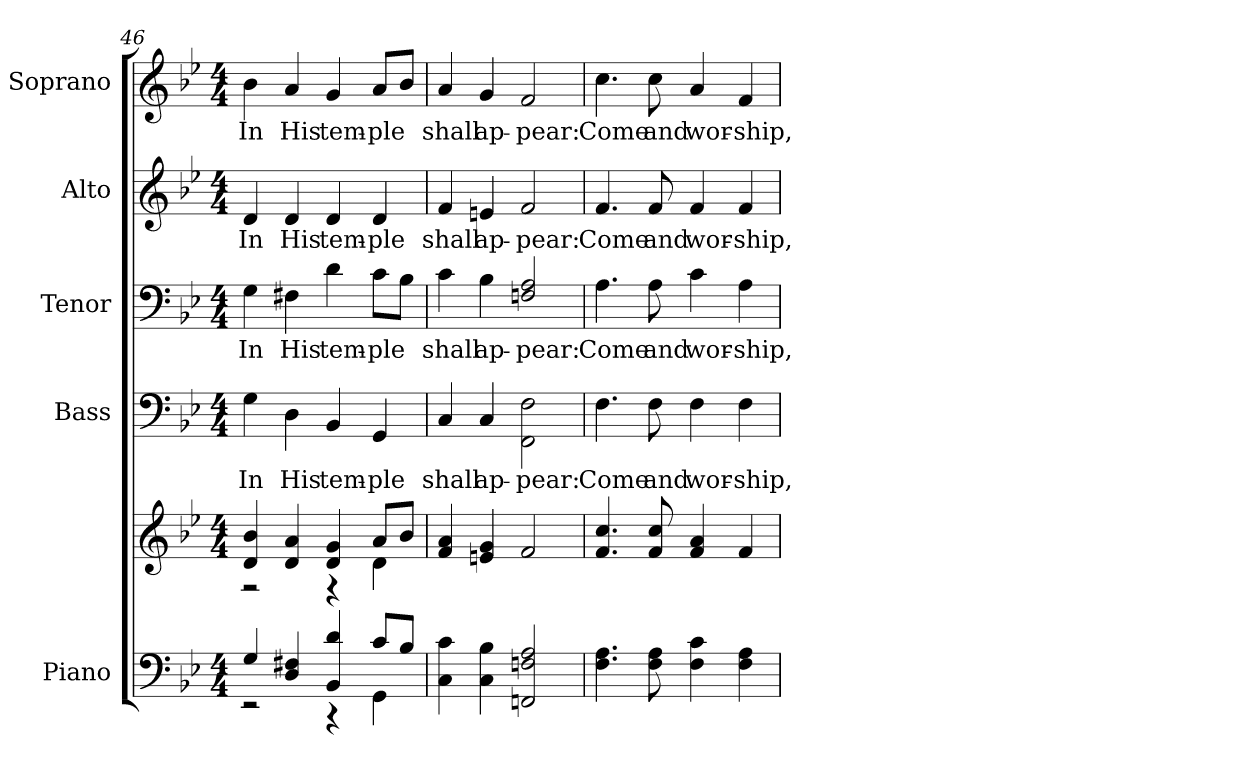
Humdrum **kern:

**kern	**kern	**kern	**text	**kern	**text	**kern	**text	**kern	**text
*part5	*part5	*part4	*part4	*part3	*part3	*part2	*part2	*part1	*part1
*staff6	*staff5	*staff4	*staff4	*staff3	*staff3	*staff2	*staff2	*staff1	*staff1
*I"Piano	*	*I"Bass	*	*I"Tenor	*	*I"Alto	*	*I"Soprano	*
*I'Pno.	*	*I'B.	*	*I'T.	*	*I'A.	*	*I'S.	*
*clefF4	*clefG2	*clefF4	*	*clefF4	*	*clefG2	*	*clefG2	*
*k[b-e-]	*k[b-e-]	*k[b-e-]	*	*k[b-e-]	*	*k[b-e-]	*	*k[b-e-]	*
*B-:	*B-:	*B-:	*	*B-:	*	*B-:	*	*B-:	*
*M4/4	*M4/4	*M4/4	*	*M4/4	*	*M4/4	*	*M4/4	*
=46	=46	=46	=46	=46	=46	=46	=46	=46	=46
*^	*^	*	*	*	*	*	*	*	*
!	!	!	!	!	!LO:LY:b:color=#000000	!	!	!	!	!	!
!	!	!	!	!	!	!	!LO:LY:b:color=#000000	!	!	!	!
!	!	!	!	!	!	!	!	!	!LO:LY:b:color=#000000	!	!
!	!	!	!	!	!	!	!	!	!	!	!LO:LY:b:color=#000000
4Gi/	2r	4di/ 4b-i	2r	4Gi\	In	4Gi\	In	4di/	In	4b-i\	In
!	!	!	!	!	!LO:LY:b:color=#000000	!	!	!	!	!	!
!	!	!	!	!	!	!	!LO:LY:b:color=#000000	!	!	!	!
!	!	!	!	!	!	!	!	!	!LO:LY:b:color=#000000	!	!
!	!	!	!	!	!	!	!	!	!	!	!LO:LY:b:color=#000000
4Di/ 4F#Xi	.	4di/ 4ai	.	4Di\	His	4F#Xi\	His	4di/	His	4ai/	His
!	!	!	!	!	!LO:LY:b:color=#000000	!	!	!	!	!	!
!	!	!	!	!	!	!	!LO:LY:b:color=#000000	!	!	!	!
!	!	!	!	!	!	!	!	!	!LO:LY:b:color=#000000	!	!
!	!	!	!	!	!	!	!	!	!	!	!LO:LY:b:color=#000000
4BB-i/ 4di	4r	4di/ 4gi	4r	4BB-i/	tem-	4di\	tem-	4di/	tem-	4gi/	tem-
!	!	!	!	!	!LO:LY:b:color=#000000	!	!	!	!	!	!
!	!	!	!	!	!	!	!LO:LY:b:color=#000000	!	!	!	!
!	!	!	!	!	!	!	!	!	!LO:LY:b:color=#000000	!	!
!	!	!	!	!	!	!	!	!	!	!	!LO:LY:b:color=#000000
8ci/L	4GGi\	8ai/L	4di\	4GGi/	-ple	8ci\L	-ple	4di/	-ple	8ai/L	-ple
8B-i/J	.	8b-i/J	.	.	.	8B-i\J	.	.	.	8b-i/J	.
*v	*v	*	*	*	*	*	*	*	*	*	*
*	*v	*v	*	*	*	*	*	*	*	*
!!LO:PB:g=z
=47	=47	=47	=47	=47	=47	=47	=47	=47	=47
!	!	!	!LO:LY:b:color=#000000	!	!	!	!	!	!
!	!	!	!	!	!LO:LY:b:color=#000000	!	!	!	!
!	!	!	!	!	!	!	!LO:LY:b:color=#000000	!	!
!	!	!	!	!	!	!	!	!	!LO:LY:b:color=#000000
4Ci\ 4ci	4fi/ 4ai	4Ci/	shall	4ci\	shall	4fi/	shall	4ai/	shall
!	!	!	!LO:LY:b:color=#000000	!	!	!	!	!	!
!	!	!	!	!	!LO:LY:b:color=#000000	!	!	!	!
!	!	!	!	!	!	!	!LO:LY:b:color=#000000	!	!
!	!	!	!	!	!	!	!	!	!LO:LY:b:color=#000000
4Ci\ 4B-i	4eni/ 4gi	4Ci/	ap-	4B-i\	ap-	4eni/	ap-	4gi/	ap-
!	!	!	!LO:LY:b:color=#000000	!	!	!	!	!	!
!	!	!	!	!	!LO:LY:b:color=#000000	!	!	!	!
!	!	!	!	!	!	!	!LO:LY:b:color=#000000	!	!
!	!	!	!	!	!	!	!	!	!LO:LY:b:color=#000000
2FFni/ 2Fni 2Ai	2fi/	2FFi\ 2Fi	-pear:	2Fni/ 2Ai	-pear:	2fi/	-pear:	2fi/	-pear:
=48	=48	=48	=48	=48	=48	=48	=48	=48	=48
!	!	!	!LO:LY:b:color=#000000	!	!	!	!	!	!
!	!	!	!	!	!LO:LY:b:color=#000000	!	!	!	!
!	!	!	!	!	!	!	!LO:LY:b:color=#000000	!	!
!	!	!	!	!	!	!	!	!	!LO:LY:b:color=#000000
4.Fi\ 4.Ai	4.fi/ 4.cci	4.Fi\	Come	4.Ai\	Come	4.fi/	Come	4.cci\	Come
!	!	!	!LO:LY:b:color=#000000	!	!	!	!	!	!
!	!	!	!	!	!LO:LY:b:color=#000000	!	!	!	!
!	!	!	!	!	!	!	!LO:LY:b:color=#000000	!	!
!	!	!	!	!	!	!	!	!	!LO:LY:b:color=#000000
8Fi\ 8Ai	8fi/ 8cci	8Fi\	and	8Ai\	and	8fi/	and	8cci\	and
!	!	!	!LO:LY:b:color=#000000	!	!	!	!	!	!
!	!	!	!	!	!LO:LY:b:color=#000000	!	!	!	!
!	!	!	!	!	!	!	!LO:LY:b:color=#000000	!	!
!	!	!	!	!	!	!	!	!	!LO:LY:b:color=#000000
4Fi\ 4ci	4fi/ 4ai	4Fi\	wor-	4ci\	wor-	4fi/	wor-	4ai/	wor-
!	!	!	!LO:LY:b:color=#000000	!	!	!	!	!	!
!	!	!	!	!	!LO:LY:b:color=#000000	!	!	!	!
!	!	!	!	!	!	!	!LO:LY:b:color=#000000	!	!
!	!	!	!	!	!	!	!	!	!LO:LY:b:color=#000000
4Fi\ 4Ai	4fi/	4Fi\	-ship,	4Ai\	-ship,	4fi/	-ship,	4fi/	-ship,
=	=	=	=	=	=	=	=	=	=
*-	*-	*-	*-	*-	*-	*-	*-	*-	*-
